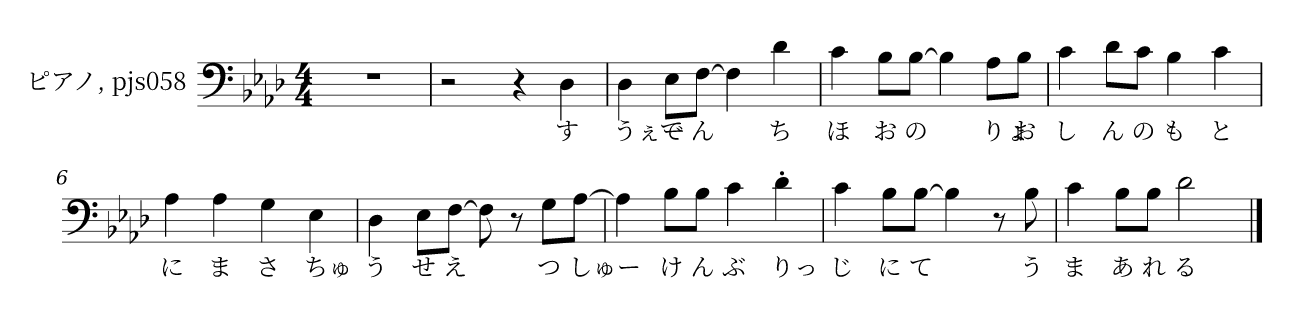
**kern	**text
*part1	*part1
*staff1	*staff1
*I"ピアノ, pjs058	*
*clefF4	*
*k[b-e-a-d-]	*
*M4/4	*
*MM180	*
=1	=1
1r	.
=2	=2
2r	.
4r	.
!	!LO:LY:b
4D-\	す
=3	=3
!	!LO:LY:b
4D-\	うぇー
!	!LO:LY:b
8E-\L	で
!	!LO:LY:b
[8F\J	ん
4F\]	.
!	!LO:LY:b
4d-\	ち
=4	=4
!	!LO:LY:b
4c\	ほ
!	!LO:LY:b
8B-\L	お
!	!LO:LY:b
[8B-\J	の
4B-\]	.
!	!LO:LY:b
8A-\L	りょ
!	!LO:LY:b
8B-\J	お
=5	=5
!	!LO:LY:b
4c\	し
!	!LO:LY:b
8d-\L	ん
!	!LO:LY:b
8c\J	の
!	!LO:LY:b
4B-\	も
!	!LO:LY:b
4c\	と
=6	=6
!	!LO:LY:b
4A-\	に
!	!LO:LY:b
4A-\	ま
!	!LO:LY:b
4G\	さ
!	!LO:LY:b
4E-\	ちゅ
=7	=7
!	!LO:LY:b
4D-\	う
!	!LO:LY:b
8E-\L	せ
!	!LO:LY:b
[8F\J	え
8F\]	.
8r	.
!	!LO:LY:b
8G\L	つ
!	!LO:LY:b
[8A-\J	しゅー
!!LO:LB:g=z
=8	=8
4A-\]	.
!	!LO:LY:b
8B-\L	け
!	!LO:LY:b
8B-\J	ん
!	!LO:LY:b
4c\	ぶ
!	!LO:LY:b
4d-'\	りっ
=9	=9
!	!LO:LY:b
4c\	じ
!	!LO:LY:b
8B-\L	に
!	!LO:LY:b
[8B-\J	て
4B-\]	.
8r	.
!	!LO:LY:b
8B-\	う
=10	=10
!	!LO:LY:b
4c\	ま
!	!LO:LY:b
8B-\L	あ
!	!LO:LY:b
8B-\J	れ
!	!LO:LY:b
2d-\	る
==	==
*-	*-
